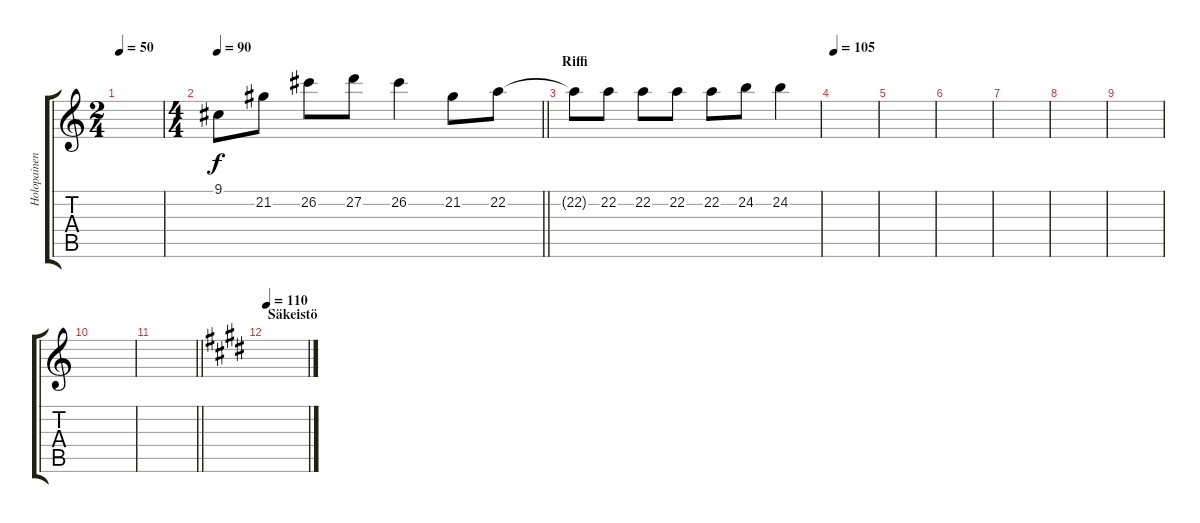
\track ("Holopainen I" "Holopainen") {instrument brightacousticpiano}
\staff {score tabs}
\tuning (E4 B3 G3 D3 A2 E2) {hide}
\ts (2 4)
\tempo 50
\clef g2
\ks c
|
\ts (4 4)
\tempo 90
\barLineRight lightlight
9.1.8 21.2.8 26.2.8 27.2.8 26.2.4 21.2.8 22.2.8 |
\section ("" "Riffi")
22.2{t}.8 22.2.8 22.2.8 22.2.8 22.2.8 24.2.8 24.2.4 |
\tempo 105
|
|
|
|
|
|
|
\barLineRight lightlight
|
\section ("" "Säkeistö")
\tempo 110
\ks c#minor
